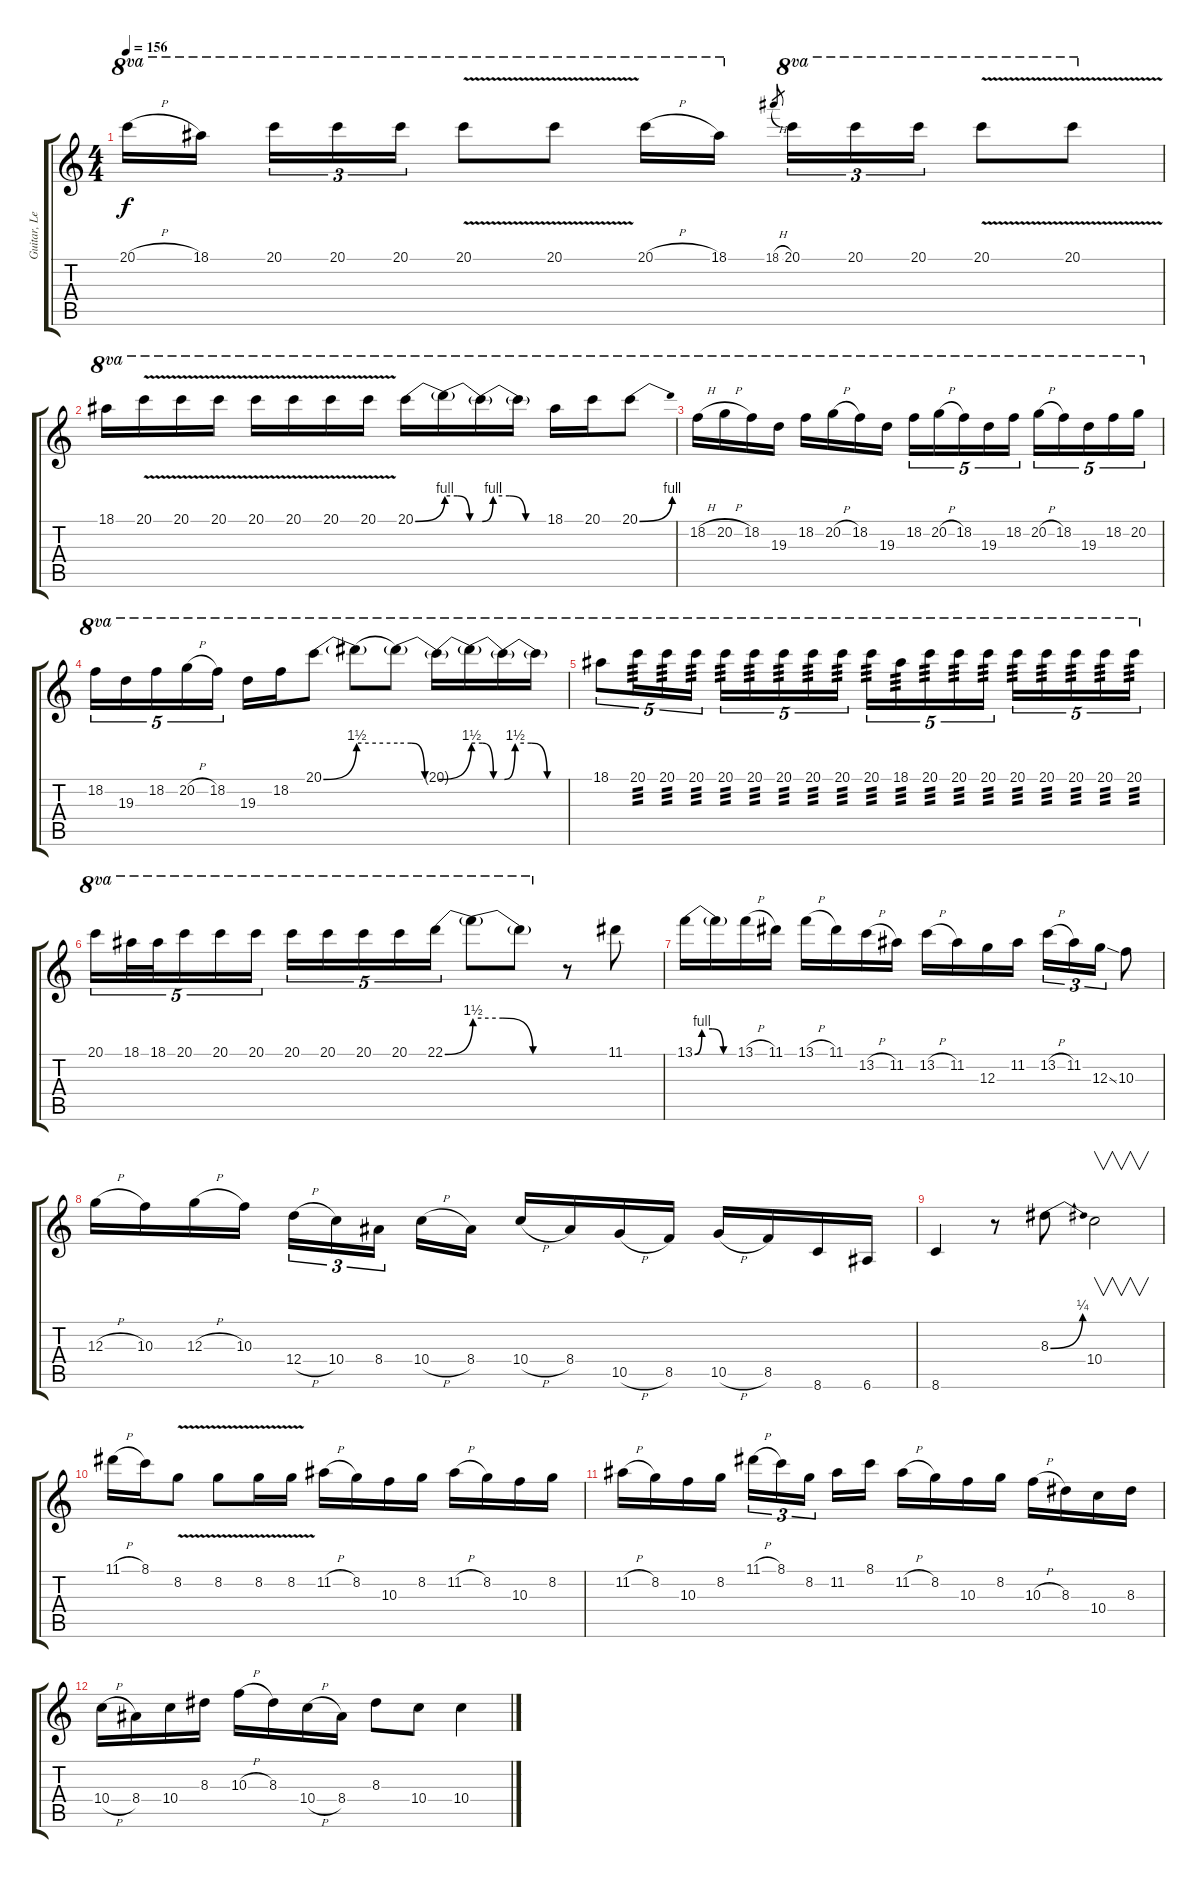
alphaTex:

\track ("Guitar, Lead" "Guitar, Le") {instrument distortionguitar}
\staff {score tabs}
\tuning (E4 B3 G3 D3 A2 E2) {hide}
\ts (4 4)
\tempo 156
\clef g2
\ks c
20.1{h}.16{ot 8va dy f} 18.1.16{ot 8va beam splitsecondary} 20.1.16{tu (3 2) ot 8va} 20.1.16{tu (3 2) ot 8va} 20.1.16{tu (3 2) ot 8va} 20.1{v}.8{ot 8va} 20.1{v}.8{ot 8va} 20.1{h}.16{ot 8va} 18.1.16{ot 8va} 18.1{h}.8{gr beam splitsecondary} 20.1.16{tu (3 2) ot 8va} 20.1.16{tu (3 2) ot 8va} 20.1.16{tu (3 2) ot 8va} 20.1{v}.8{ot 8va} 20.1{v}.8{ot 8va} |
18.1.16{ot 8va} 20.1{v}.16{ot 8va} 20.1{v}.16{ot 8va} 20.1{v}.16{ot 8va} 20.1{v}.16{ot 8va} 20.1{v}.16{ot 8va} 20.1{v}.16{ot 8va} 20.1{v}.16{ot 8va} 20.1{be (bend 0 0 60 4)}.16{ot 8va} 20.1{be (custom 0 4 20 4 40 0 60 0) t}.16{ot 8va} 20.1{be (custom 0 0 10 4 25 4 40 0 60 0) t}.16{ot 8va} 20.1{t}.16{ot 8va} 18.1.16{ot 8va} 20.1.16{ot 8va} 20.1{be (bend 0 0 60 4)}.8{ot 8va} |
18.2{h}.16{ot 8va} 20.2{h}.16{ot 8va} 18.2.16{ot 8va} 19.3.16{ot 8va} 18.2.16{ot 8va} 20.2{h}.16{ot 8va} 18.2.16{ot 8va} 19.3.16{ot 8va} 18.2.16{tu (5 4) ot 8va} 20.2{h}.16{tu (5 4) ot 8va} 18.2.16{tu (5 4) ot 8va} 19.3.16{tu (5 4) ot 8va} 18.2.16{tu (5 4) ot 8va} 20.2{h}.16{tu (5 4) ot 8va} 18.2.16{tu (5 4) ot 8va} 19.3.16{tu (5 4) ot 8va} 18.2.16{tu (5 4) ot 8va} 20.2.16{tu (5 4) ot 8va} |
18.2.16{tu (5 4) ot 8va} 19.3.16{tu (5 4) ot 8va} 18.2.16{tu (5 4) ot 8va} 20.2{h}.16{tu (5 4) ot 8va} 18.2.16{tu (5 4) ot 8va} 19.3.16{ot 8va} 18.2.16{ot 8va} 20.1{be (bend 0 0 60 6)}.8{ot 8va} 20.1{be (hold 0 6 60 6) t}.8{ot 8va} 20.1{be (custom 0 6 20 6 40 0 60 0) t}.8{ot 8va} 20.1{be (bend 0 0 60 6) t}.16{ot 8va} 20.1{be (custom 0 6 20 6 40 0 60 0) t}.16{ot 8va} 20.1{be (custom 0 0 10 6 25 6 40 0 60 0) t}.16{ot 8va} 20.1{t}.16{ot 8va} |
18.1.8{tu (5 4) ot 8va} 20.1.16{tu (5 4) ot 8va tp 3} 20.1.16{tu (5 4) ot 8va tp 3} 20.1.16{tu (5 4) ot 8va tp 3} 20.1.16{tu (5 4) ot 8va tp 3} 20.1.16{tu (5 4) ot 8va tp 3} 20.1.16{tu (5 4) ot 8va tp 3} 20.1.16{tu (5 4) ot 8va tp 3} 20.1.16{tu (5 4) ot 8va tp 3} 20.1.16{tu (5 4) ot 8va tp 3} 18.1.16{tu (5 4) ot 8va tp 3} 20.1.16{tu (5 4) ot 8va tp 3} 20.1.16{tu (5 4) ot 8va tp 3} 20.1.16{tu (5 4) ot 8va tp 3} 20.1.16{tu (5 4) ot 8va tp 3} 20.1.16{tu (5 4) ot 8va tp 3} 20.1.16{tu (5 4) ot 8va tp 3} 20.1.16{tu (5 4) ot 8va tp 3} 20.1.16{tu (5 4) ot 8va tp 3} |
20.1.16{tu (5 4) ot 8va} 18.1.32{tu (5 4) ot 8va} 18.1.32{tu (5 4) ot 8va} 20.1.16{tu (5 4) ot 8va} 20.1.16{tu (5 4) ot 8va} 20.1.16{tu (5 4) ot 8va} 20.1.16{tu (5 4) ot 8va} 20.1.16{tu (5 4) ot 8va} 20.1.16{tu (5 4) ot 8va} 20.1.16{tu (5 4) ot 8va} 22.1{be (bend 0 0 60 6)}.16{tu (5 4) ot 8va} 22.1{be (custom 0 6 20 6 40 0 60 0) t}.8{ot 8va} 22.1{t}.8{ot 8va} r.8 11.1.8 |
13.1{be (custom 0 0 10 4 25 4 40 0 60 0)}.16 13.1{t}.16 13.1{h}.16 11.1.16 13.1{h}.16 11.1.16 13.2{h}.16 11.2.16 13.2{h}.16 11.2.16 12.3.16 11.2.16 13.2{h}.16{tu (3 2)} 11.2.16{tu (3 2)} 12.3{ss}.16{tu (3 2)} 10.3.8 |
12.3{h}.16 10.3.16 12.3{h}.16 10.3.16 12.4{h}.16{tu (3 2)} 10.4.16{tu (3 2)} 8.4.16{tu (3 2) beam splitsecondary} 10.4{h}.16 8.4.16 10.4{h}.16 8.4.16 10.5{h}.16 8.5.16 10.5{h}.16 8.5.16 8.6.16 6.6.16 |
8.6.4 r.8 8.3{be (bend 0 0 60 1)}.8 10.4.2{v} |
11.1{h}.16 8.1.16 8.2{v}.8 8.2{v}.8 8.2{v}.16 8.2{v}.16 11.2{h}.16 8.2.16 10.3.16 8.2.16 11.2{h}.16 8.2.16 10.3.16 8.2.16 |
11.2{h}.16 8.2.16 10.3.16 8.2.16 11.1{h}.16{tu (3 2)} 8.1.16{tu (3 2)} 8.2.16{tu (3 2) beam splitsecondary} 11.2.16 8.1.16 11.2{h}.16 8.2.16 10.3.16 8.2.16 10.3{h}.16 8.3.16 10.4.16 8.3.16 |
10.4{h}.16 8.4.16 10.4.16 8.3.16 10.3{h}.16 8.3.16 10.4{h}.16 8.4.16 8.3.8 10.4.8 10.4.4
